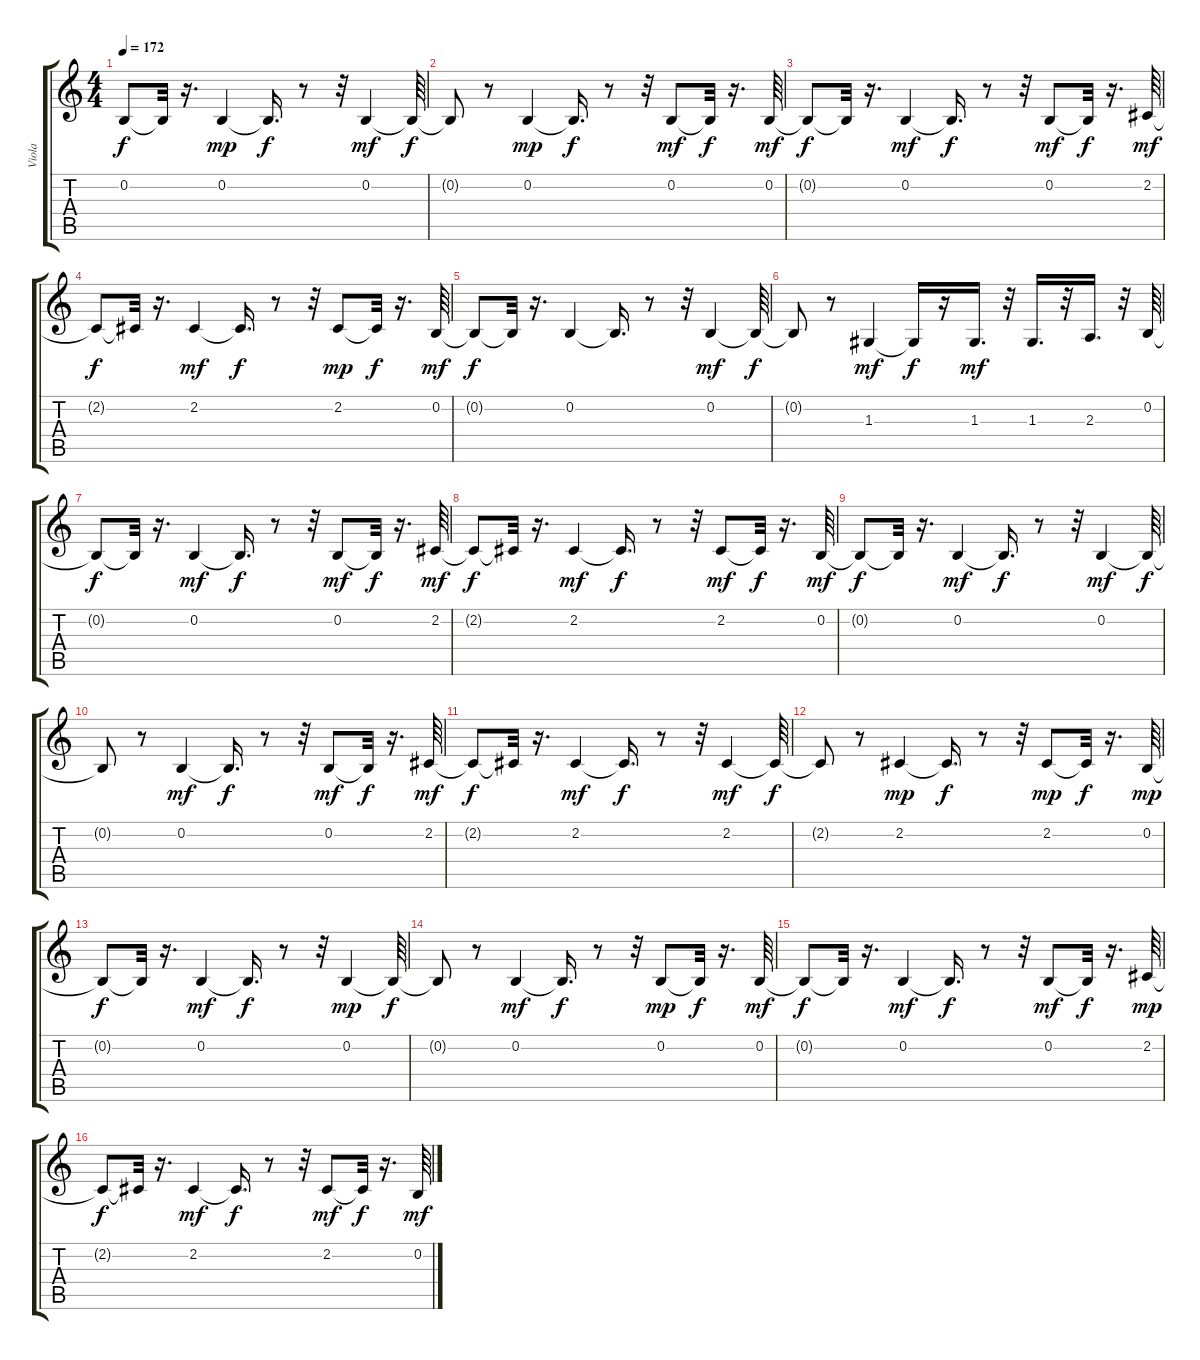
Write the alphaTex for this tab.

\track ("Viola" "Viola") {instrument stringensemble2}
\staff {score tabs}
\tuning (E4 B3 G3 D3 A2 E2) {hide}
\ts (4 4)
\tempo 172
\clef g2
\ks c
0.2{t}.8{dy f} 0.2{t}.32 r.16{d} 0.2.4{dy mp} 0.2{t}.16{d dy f} r.8 r.32 0.2.4{dy mf} 0.2{t}.64{dy f} |
0.2{t}.8 r.8 0.2.4{dy mp} 0.2{t}.16{d dy f} r.8 r.32 0.2.8{dy mf} 0.2{t}.32{dy f} r.16{d} 0.2.64{dy mf} |
0.2{t}.8{dy f} 0.2{t}.32 r.16{d} 0.2.4{dy mf} 0.2{t}.16{d dy f} r.8 r.32 0.2.8{dy mf} 0.2{t}.32{dy f} r.16{d} 2.2.64{dy mf} |
2.2{t}.8{dy f} 2.2{t}.32 r.16{d} 2.2.4{dy mf} 2.2{t}.16{d dy f} r.8 r.32 2.2.8{dy mp} 2.2{t}.32{dy f} r.16{d} 0.2.64{dy mf} |
0.2{t}.8{dy f} 0.2{t}.32 r.16{d} 0.2.4 0.2{t}.16{d} r.8 r.32 0.2.4{dy mf} 0.2{t}.64{dy f} |
0.2{t}.8 r.8 1.3.4{dy mf} 1.3{t}.16{dy f} r.16 1.3.16{d dy mf} r.32 1.3.16{d} r.32 2.3.16{d} r.32 0.2.64 |
0.2{t}.8{dy f} 0.2{t}.32 r.16{d} 0.2.4{dy mf} 0.2{t}.16{d dy f} r.8 r.32 0.2.8{dy mf} 0.2{t}.32{dy f} r.16{d} 2.2.64{dy mf} |
2.2{t}.8{dy f} 2.2{t}.32 r.16{d} 2.2.4{dy mf} 2.2{t}.16{d dy f} r.8 r.32 2.2.8{dy mf} 2.2{t}.32{dy f} r.16{d} 0.2.64{dy mf} |
0.2{t}.8{dy f} 0.2{t}.32 r.16{d} 0.2.4{dy mf} 0.2{t}.16{d dy f} r.8 r.32 0.2.4{dy mf} 0.2{t}.64{dy f} |
0.2{t}.8 r.8 0.2.4{dy mf} 0.2{t}.16{d dy f} r.8 r.32 0.2.8{dy mf} 0.2{t}.32{dy f} r.16{d} 2.2.64{dy mf} |
2.2{t}.8{dy f} 2.2{t}.32 r.16{d} 2.2.4{dy mf} 2.2{t}.16{d dy f} r.8 r.32 2.2.4{dy mf} 2.2{t}.64{dy f} |
2.2{t}.8 r.8 2.2.4{dy mp} 2.2{t}.16{d dy f} r.8 r.32 2.2.8{dy mp} 2.2{t}.32{dy f} r.16{d} 0.2.64{dy mp} |
0.2{t}.8{dy f} 0.2{t}.32 r.16{d} 0.2.4{dy mf} 0.2{t}.16{d dy f} r.8 r.32 0.2.4{dy mp} 0.2{t}.64{dy f} |
0.2{t}.8 r.8 0.2.4{dy mf} 0.2{t}.16{d dy f} r.8 r.32 0.2.8{dy mp} 0.2{t}.32{dy f} r.16{d} 0.2.64{dy mf} |
0.2{t}.8{dy f} 0.2{t}.32 r.16{d} 0.2.4{dy mf} 0.2{t}.16{d dy f} r.8 r.32 0.2.8{dy mf} 0.2{t}.32{dy f} r.16{d} 2.2.64{dy mp} |
2.2{t}.8{dy f} 2.2{t}.32 r.16{d} 2.2.4{dy mf} 2.2{t}.16{d dy f} r.8 r.32 2.2.8{dy mf} 2.2{t}.32{dy f} r.16{d} 0.2.64{dy mf}
